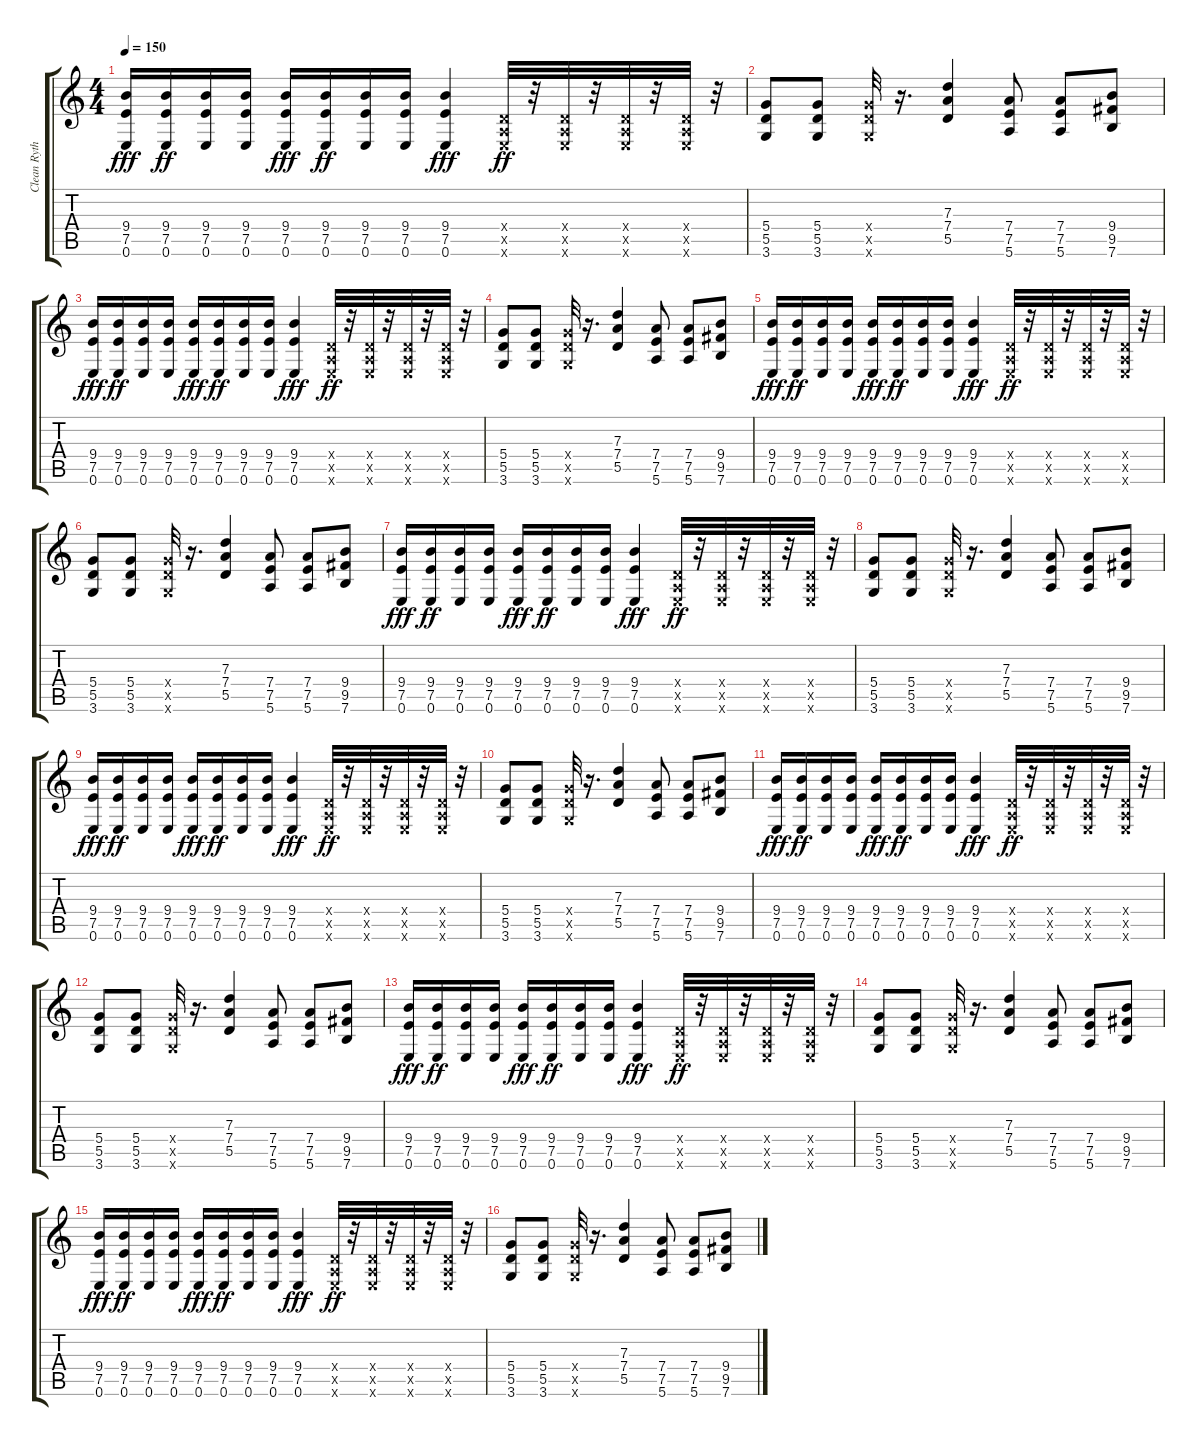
\track ("Clean Rythem Guitar" "Clean Ryth") {instrument acousticguitarsteel}
\staff {score tabs}
\tuning (E4 B3 G3 D3 A2 E2) {hide}
\ts (4 4)
\tempo 150
\clef g2
\ks c
(9.4 7.5 0.6).16{dy fff} (9.4 7.5 0.6).16{dy ff} (9.4 7.5 0.6).16 (9.4 7.5 0.6).16 (9.4 7.5 0.6).16{dy fff} (9.4 7.5 0.6).16{dy ff} (9.4 7.5 0.6).16 (9.4 7.5 0.6).16 (9.4 7.5 0.6).4{dy fff} (0.4{x} 0.5{x} 0.6{x}).32{dy ff} r.32 (0.4{x} 0.5{x} 0.6{x}).32 r.32 (0.4{x} 0.5{x} 0.6{x}).32 r.32 (0.4{x} 0.5{x} 0.6{x}).32 r.32 |
(5.4 5.5 3.6).8 (5.4 5.5 3.6).8 (5.4{x} 5.5{x} 3.6{x}).32 r.16{d} (7.3 7.4 5.5).4 (7.4 7.5 5.6).8 (7.4 7.5 5.6).8 (9.4 9.5 7.6).8 |
(9.4 7.5 0.6).16{dy fff} (9.4 7.5 0.6).16{dy ff} (9.4 7.5 0.6).16 (9.4 7.5 0.6).16 (9.4 7.5 0.6).16{dy fff} (9.4 7.5 0.6).16{dy ff} (9.4 7.5 0.6).16 (9.4 7.5 0.6).16 (9.4 7.5 0.6).4{dy fff} (0.4{x} 0.5{x} 0.6{x}).32{dy ff} r.32 (0.4{x} 0.5{x} 0.6{x}).32 r.32 (0.4{x} 0.5{x} 0.6{x}).32 r.32 (0.4{x} 0.5{x} 0.6{x}).32 r.32 |
(5.4 5.5 3.6).8 (5.4 5.5 3.6).8 (5.4{x} 5.5{x} 3.6{x}).32 r.16{d} (7.3 7.4 5.5).4 (7.4 7.5 5.6).8 (7.4 7.5 5.6).8 (9.4 9.5 7.6).8 |
(9.4 7.5 0.6).16{dy fff} (9.4 7.5 0.6).16{dy ff} (9.4 7.5 0.6).16 (9.4 7.5 0.6).16 (9.4 7.5 0.6).16{dy fff} (9.4 7.5 0.6).16{dy ff} (9.4 7.5 0.6).16 (9.4 7.5 0.6).16 (9.4 7.5 0.6).4{dy fff} (0.4{x} 0.5{x} 0.6{x}).32{dy ff} r.32 (0.4{x} 0.5{x} 0.6{x}).32 r.32 (0.4{x} 0.5{x} 0.6{x}).32 r.32 (0.4{x} 0.5{x} 0.6{x}).32 r.32 |
(5.4 5.5 3.6).8 (5.4 5.5 3.6).8 (5.4{x} 5.5{x} 3.6{x}).32 r.16{d} (7.3 7.4 5.5).4 (7.4 7.5 5.6).8 (7.4 7.5 5.6).8 (9.4 9.5 7.6).8 |
(9.4 7.5 0.6).16{dy fff} (9.4 7.5 0.6).16{dy ff} (9.4 7.5 0.6).16 (9.4 7.5 0.6).16 (9.4 7.5 0.6).16{dy fff} (9.4 7.5 0.6).16{dy ff} (9.4 7.5 0.6).16 (9.4 7.5 0.6).16 (9.4 7.5 0.6).4{dy fff} (0.4{x} 0.5{x} 0.6{x}).32{dy ff} r.32 (0.4{x} 0.5{x} 0.6{x}).32 r.32 (0.4{x} 0.5{x} 0.6{x}).32 r.32 (0.4{x} 0.5{x} 0.6{x}).32 r.32 |
(5.4 5.5 3.6).8 (5.4 5.5 3.6).8 (5.4{x} 5.5{x} 3.6{x}).32 r.16{d} (7.3 7.4 5.5).4 (7.4 7.5 5.6).8 (7.4 7.5 5.6).8 (9.4 9.5 7.6).8 |
(9.4 7.5 0.6).16{dy fff} (9.4 7.5 0.6).16{dy ff} (9.4 7.5 0.6).16 (9.4 7.5 0.6).16 (9.4 7.5 0.6).16{dy fff} (9.4 7.5 0.6).16{dy ff} (9.4 7.5 0.6).16 (9.4 7.5 0.6).16 (9.4 7.5 0.6).4{dy fff} (0.4{x} 0.5{x} 0.6{x}).32{dy ff} r.32 (0.4{x} 0.5{x} 0.6{x}).32 r.32 (0.4{x} 0.5{x} 0.6{x}).32 r.32 (0.4{x} 0.5{x} 0.6{x}).32 r.32 |
(5.4 5.5 3.6).8 (5.4 5.5 3.6).8 (5.4{x} 5.5{x} 3.6{x}).32 r.16{d} (7.3 7.4 5.5).4 (7.4 7.5 5.6).8 (7.4 7.5 5.6).8 (9.4 9.5 7.6).8 |
(9.4 7.5 0.6).16{dy fff} (9.4 7.5 0.6).16{dy ff} (9.4 7.5 0.6).16 (9.4 7.5 0.6).16 (9.4 7.5 0.6).16{dy fff} (9.4 7.5 0.6).16{dy ff} (9.4 7.5 0.6).16 (9.4 7.5 0.6).16 (9.4 7.5 0.6).4{dy fff} (0.4{x} 0.5{x} 0.6{x}).32{dy ff} r.32 (0.4{x} 0.5{x} 0.6{x}).32 r.32 (0.4{x} 0.5{x} 0.6{x}).32 r.32 (0.4{x} 0.5{x} 0.6{x}).32 r.32 |
(5.4 5.5 3.6).8 (5.4 5.5 3.6).8 (5.4{x} 5.5{x} 3.6{x}).32 r.16{d} (7.3 7.4 5.5).4 (7.4 7.5 5.6).8 (7.4 7.5 5.6).8 (9.4 9.5 7.6).8 |
(9.4 7.5 0.6).16{dy fff} (9.4 7.5 0.6).16{dy ff} (9.4 7.5 0.6).16 (9.4 7.5 0.6).16 (9.4 7.5 0.6).16{dy fff} (9.4 7.5 0.6).16{dy ff} (9.4 7.5 0.6).16 (9.4 7.5 0.6).16 (9.4 7.5 0.6).4{dy fff} (0.4{x} 0.5{x} 0.6{x}).32{dy ff} r.32 (0.4{x} 0.5{x} 0.6{x}).32 r.32 (0.4{x} 0.5{x} 0.6{x}).32 r.32 (0.4{x} 0.5{x} 0.6{x}).32 r.32 |
(5.4 5.5 3.6).8 (5.4 5.5 3.6).8 (5.4{x} 5.5{x} 3.6{x}).32 r.16{d} (7.3 7.4 5.5).4 (7.4 7.5 5.6).8 (7.4 7.5 5.6).8 (9.4 9.5 7.6).8 |
(9.4 7.5 0.6).16{dy fff} (9.4 7.5 0.6).16{dy ff} (9.4 7.5 0.6).16 (9.4 7.5 0.6).16 (9.4 7.5 0.6).16{dy fff} (9.4 7.5 0.6).16{dy ff} (9.4 7.5 0.6).16 (9.4 7.5 0.6).16 (9.4 7.5 0.6).4{dy fff} (0.4{x} 0.5{x} 0.6{x}).32{dy ff} r.32 (0.4{x} 0.5{x} 0.6{x}).32 r.32 (0.4{x} 0.5{x} 0.6{x}).32 r.32 (0.4{x} 0.5{x} 0.6{x}).32 r.32 |
(5.4 5.5 3.6).8 (5.4 5.5 3.6).8 (5.4{x} 5.5{x} 3.6{x}).32 r.16{d} (7.3 7.4 5.5).4 (7.4 7.5 5.6).8 (7.4 7.5 5.6).8 (9.4 9.5 7.6).8
